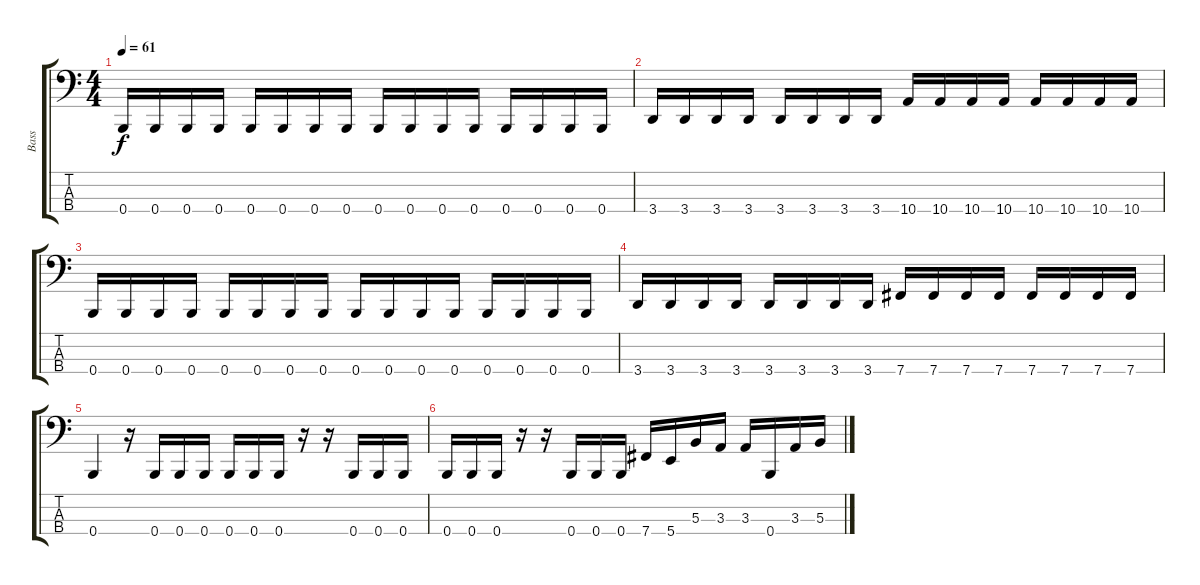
\track ("Bass" "Bass") {instrument electricbassfinger}
\staff {score tabs}
\tuning (E2 B1 Gb1 B0) {hide}
\ts (4 4)
\tempo 61
\clef f4
\ks c
0.4.16{dy f} 0.4.16 0.4.16 0.4.16 0.4.16 0.4.16 0.4.16 0.4.16 0.4.16 0.4.16 0.4.16 0.4.16 0.4.16 0.4.16 0.4.16 0.4.16 |
3.4.16 3.4.16 3.4.16 3.4.16 3.4.16 3.4.16 3.4.16 3.4.16 10.4.16 10.4.16 10.4.16 10.4.16 10.4.16 10.4.16 10.4.16 10.4.16 |
0.4.16 0.4.16 0.4.16 0.4.16 0.4.16 0.4.16 0.4.16 0.4.16 0.4.16 0.4.16 0.4.16 0.4.16 0.4.16 0.4.16 0.4.16 0.4.16 |
3.4.16 3.4.16 3.4.16 3.4.16 3.4.16 3.4.16 3.4.16 3.4.16 7.4.16 7.4.16 7.4.16 7.4.16 7.4.16 7.4.16 7.4.16 7.4.16 |
0.4.4 r.16 0.4.16 0.4.16 0.4.16 0.4.16 0.4.16 0.4.16 r.16 r.16 0.4.16 0.4.16 0.4.16 |
0.4.16 0.4.16 0.4.16 r.16 r.16 0.4.16 0.4.16 0.4.16 7.4.16 5.4.16 5.3.16 3.3.16 3.3.16 0.4.16 3.3.16 5.3.16
